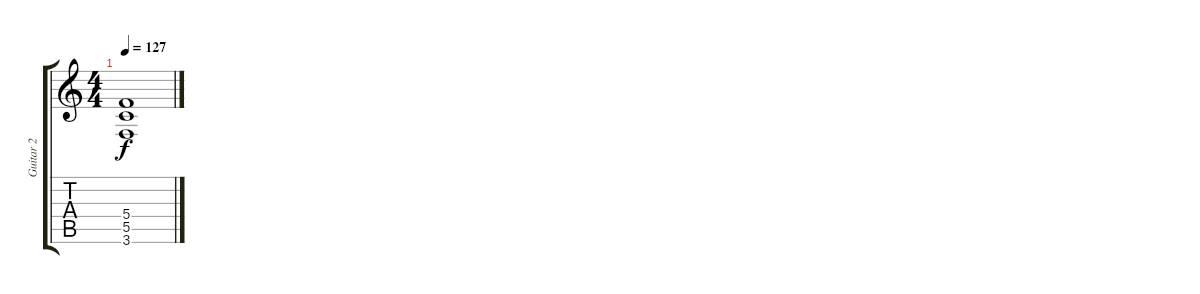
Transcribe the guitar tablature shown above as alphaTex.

\track ("Guitar 2" "Guitar 2") {instrument acousticguitarsteel}
\staff {score tabs}
\tuning (D4 A3 F3 C3 G2 D2) {hide}
\ts (4 4)
\tempo 127
\clef g2
\ks c
(5.4 5.5 3.6).1{dy f}
